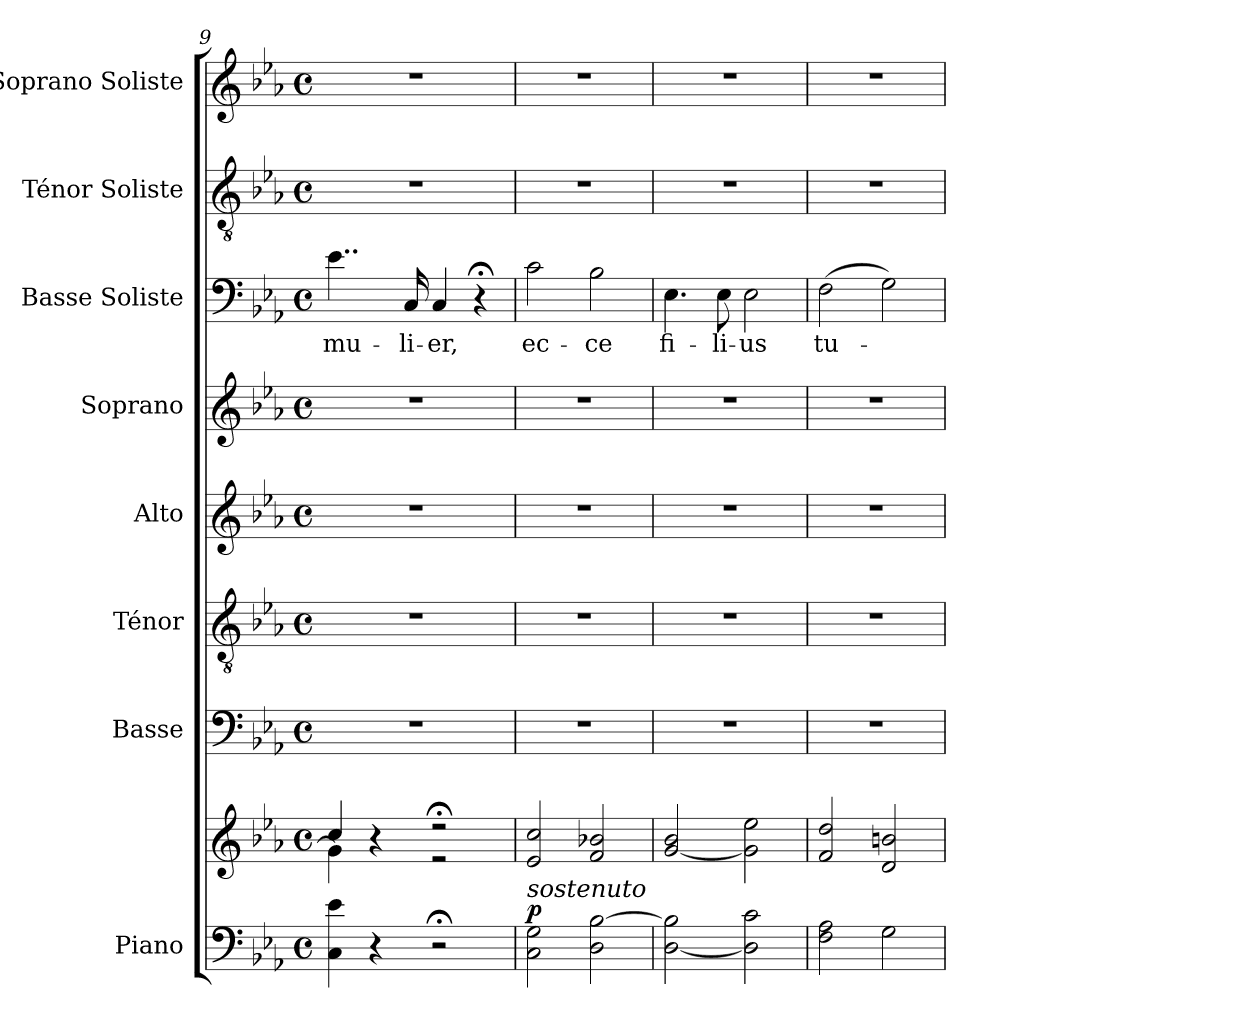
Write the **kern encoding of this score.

**kern	**kern	**dynam	**kern	**kern	**kern	**kern	**kern	**text	**kern	**kern
*part8	*part8	*part8	*part7	*part6	*part5	*part4	*part3	*part3	*part2	*part1
*staff9	*staff8	*staff8/9	*staff7	*staff6	*staff5	*staff4	*staff3	*staff3	*staff2	*staff1
*I"Piano	*	*	*I"Basse	*I"Ténor	*I"Alto	*I"Soprano	*I"Basse Soliste	*	*I"Ténor Soliste	*I"Soprano Soliste
*I'Pno.	*	*	*I'B.	*I'T.	*I'Alt.	*I'So.	*	*	*	*
*clefF4	*clefG2	*	*clefF4	*clefGv2	*clefG2	*clefG2	*clefF4	*	*clefGv2	*clefG2
*k[b-e-a-]	*k[b-e-a-]	*	*k[b-e-a-]	*k[b-e-a-]	*k[b-e-a-]	*k[b-e-a-]	*k[b-e-a-]	*	*k[b-e-a-]	*k[b-e-a-]
*M4/4	*M4/4	*	*M4/4	*M4/4	*M4/4	*M4/4	*M4/4	*	*M4/4	*M4/4
*met(c)	*met(c)	*	*met(c)	*met(c)	*met(c)	*met(c)	*met(c)	*	*met(c)	*met(c)
=9	=9	=9	=9	=9	=9	=9	=9	=9	=9	=9
*	*^	*	*	*	*	*	*	*	*	*
!	!	!	!	!	!	!	!	!	!LO:LY:b	!	!
4C\ 4e-\	4cc/	4g\]	.	1r	1r	1r	1r	4..e-\	mu-	1r	1r
4r	4r	4ryy	.	.	.	.	.	.	.	.	.
!	!	!	!	!	!	!	!	!	!LO:LY:b	!	!
.	.	.	.	.	.	.	.	16C/	-li-	.	.
!	!	!	!	!	!	!	!	!	!LO:LY:b	!	!
2r;<	2r;<	2r	.	.	.	.	.	4C/	-er,	.	.
.	.	.	.	.	.	.	.	4r;<	.	.	.
*	*v	*v	*	*	*	*	*	*	*	*	*
=10	=10	=10	=10	=10	=10	=10	=10	=10	=10	=10
!LO:TX:a:i:t=sostenuto	!	!	!	!	!	!	!	!	!	!
!	!	!LO:DY:a=2	!	!	!	!	!	!LO:LY:b	!	!
2C\ 2G\	2e-/ 2cc/	p	1r	1r	1r	1r	2c\	ec-	1r	1r
!	!	!	!	!	!	!	!	!LO:LY:b	!	!
2D\ [2B-\	2f/ 2b-X/	.	.	.	.	.	2B-\	-ce	.	.
=11	=11	=11	=11	=11	=11	=11	=11	=11	=11	=11
!	!	!	!	!	!	!	!	!LO:LY:b	!	!
[2D\ 2B-\]	[2g/ 2b-/	.	1r	1r	1r	1r	4.E-\	fi-	1r	1r
!	!	!	!	!	!	!	!	!LO:LY:b	!	!
.	.	.	.	.	.	.	8E-\	-li-	.	.
!	!	!	!	!	!	!	!	!LO:LY:b	!	!
2D\] 2c\	2g\] 2ee-\	.	.	.	.	.	2E-\	-us	.	.
=12	=12	=12	=12	=12	=12	=12	=12	=12	=12	=12
!	!	!	!	!	!	!	!	!LO:LY:b	!	!
2F\ 2A-\	2f/ 2dd/	.	1r	1r	1r	1r	(2F\	tu-	1r	1r
2G\	2d/ 2bn/	.	.	.	.	.	2G\)	.	.	.
=	=	=	=	=	=	=	=	=	=	=
*-	*-	*-	*-	*-	*-	*-	*-	*-	*-	*-
